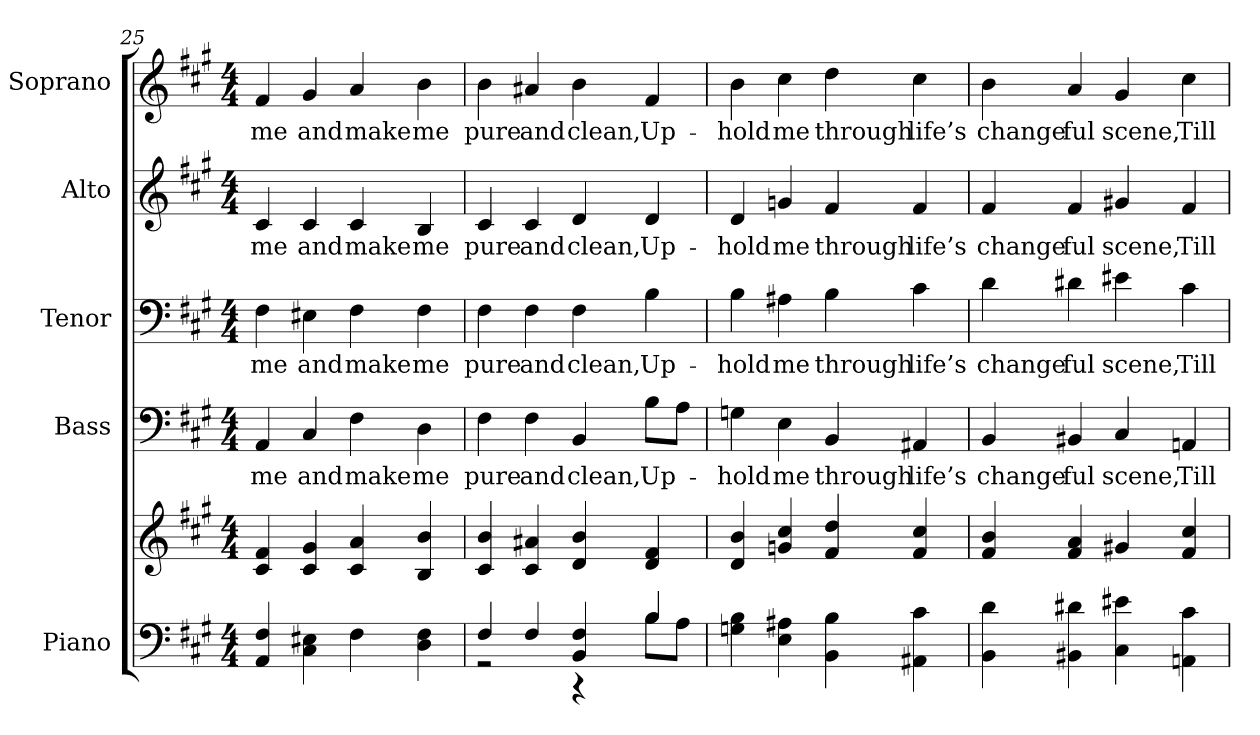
**kern	**kern	**kern	**text	**kern	**text	**kern	**text	**kern	**text
*part5	*part5	*part4	*part4	*part3	*part3	*part2	*part2	*part1	*part1
*staff6	*staff5	*staff4	*staff4	*staff3	*staff3	*staff2	*staff2	*staff1	*staff1
*I"Piano	*	*I"Bass	*	*I"Tenor	*	*I"Alto	*	*I"Soprano	*
*I'Pno.	*	*I'B.	*	*I'T.	*	*I'A.	*	*I'S.	*
*clefF4	*clefG2	*clefF4	*	*clefF4	*	*clefG2	*	*clefG2	*
*k[f#c#g#]	*k[f#c#g#]	*k[f#c#g#]	*	*k[f#c#g#]	*	*k[f#c#g#]	*	*k[f#c#g#]	*
*A:	*A:	*A:	*	*A:	*	*A:	*	*A:	*
*M4/4	*M4/4	*M4/4	*	*M4/4	*	*M4/4	*	*M4/4	*
=25	=25	=25	=25	=25	=25	=25	=25	=25	=25
!	!	!	!LO:LY:b:color=#000000	!	!	!	!	!	!
!	!	!	!	!	!LO:LY:b:color=#000000	!	!	!	!
!	!	!	!	!	!	!	!LO:LY:b:color=#000000	!	!
!	!	!	!	!	!	!	!	!	!LO:LY:b:color=#000000
4AAi/ 4F#i	4c#i/ 4f#i	4AAi/	me	4F#i\	me	4c#i/	me	4f#i/	me
!	!	!	!LO:LY:b:color=#000000	!	!	!	!	!	!
!	!	!	!	!	!LO:LY:b:color=#000000	!	!	!	!
!	!	!	!	!	!	!	!LO:LY:b:color=#000000	!	!
!	!	!	!	!	!	!	!	!	!LO:LY:b:color=#000000
4C#i\ 4E#Xi	4c#i/ 4g#i	4C#i/	and	4E#Xi\	and	4c#i/	and	4g#i/	and
!	!	!	!LO:LY:b:color=#000000	!	!	!	!	!	!
!	!	!	!	!	!LO:LY:b:color=#000000	!	!	!	!
!	!	!	!	!	!	!	!LO:LY:b:color=#000000	!	!
!	!	!	!	!	!	!	!	!	!LO:LY:b:color=#000000
4F#i\	4c#i/ 4ai	4F#i\	make	4F#i\	make	4c#i/	make	4ai/	make
!	!	!	!LO:LY:b:color=#000000	!	!	!	!	!	!
!	!	!	!	!	!LO:LY:b:color=#000000	!	!	!	!
!	!	!	!	!	!	!	!LO:LY:b:color=#000000	!	!
!	!	!	!	!	!	!	!	!	!LO:LY:b:color=#000000
4Di\ 4F#i	4Bi/ 4bi	4Di\	me	4F#i\	me	4Bi/	me	4bi\	me
!!LO:PB:g=z
=26	=26	=26	=26	=26	=26	=26	=26	=26	=26
*^	*	*	*	*	*	*	*	*	*
!	!	!	!	!LO:LY:b:color=#000000	!	!	!	!	!	!
!	!	!	!	!	!	!LO:LY:b:color=#000000	!	!	!	!
!	!	!	!	!	!	!	!	!LO:LY:b:color=#000000	!	!
!	!	!	!	!	!	!	!	!	!	!LO:LY:b:color=#000000
4F#i/	2r	4c#i/ 4bi	4F#i\	pure	4F#i\	pure	4c#i/	pure	4bi\	pure
!	!	!	!	!LO:LY:b:color=#000000	!	!	!	!	!	!
!	!	!	!	!	!	!LO:LY:b:color=#000000	!	!	!	!
!	!	!	!	!	!	!	!	!LO:LY:b:color=#000000	!	!
!	!	!	!	!	!	!	!	!	!	!LO:LY:b:color=#000000
4F#i/	.	4c#i/ 4a#Xi	4F#i\	and	4F#i\	and	4c#i/	and	4a#Xi/	and
!	!	!	!	!LO:LY:b:color=#000000	!	!	!	!	!	!
!	!	!	!	!	!	!LO:LY:b:color=#000000	!	!	!	!
!	!	!	!	!	!	!	!	!LO:LY:b:color=#000000	!	!
!	!	!	!	!	!	!	!	!	!	!LO:LY:b:color=#000000
4BBi/ 4F#i	4r	4di/ 4bi	4BBi/	clean,	4F#i\	clean,	4di/	clean,	4bi\	clean,
!	!	!	!	!LO:LY:b:color=#000000	!	!	!	!	!	!
!	!	!	!	!	!	!LO:LY:b:color=#000000	!	!	!	!
!	!	!	!	!	!	!	!	!LO:LY:b:color=#000000	!	!
!	!	!	!	!	!	!	!	!	!	!LO:LY:b:color=#000000
4Bi/	8Bi\L	4di/ 4f#i	8Bi\L	Up-	4Bi\	Up-	4di/	Up-	4f#i/	Up-
.	8Ai\J	.	8Ai\J	.	.	.	.	.	.	.
*v	*v	*	*	*	*	*	*	*	*	*
=27	=27	=27	=27	=27	=27	=27	=27	=27	=27
*^	*	*	*	*	*	*	*	*	*
!	!	!	!	!LO:LY:b:color=#000000	!	!	!	!	!	!
*v	*v	*	*	*	*	*	*	*	*	*
*^	*	*	*	*	*	*	*	*	*
!	!	!	!	!	!	!LO:LY:b:color=#000000	!	!	!	!
*v	*v	*	*	*	*	*	*	*	*	*
*^	*	*	*	*	*	*	*	*	*
!	!	!	!	!	!	!	!	!LO:LY:b:color=#000000	!	!
*v	*v	*	*	*	*	*	*	*	*	*
*^	*	*	*	*	*	*	*	*	*
!	!	!	!	!	!	!	!	!	!	!LO:LY:b:color=#000000
*v	*v	*	*	*	*	*	*	*	*	*
4Gni\ 4Bi	4di/ 4bi	4Gni\	-hold	4Bi\	-hold	4di/	-hold	4bi\	-hold
!	!	!	!LO:LY:b:color=#000000	!	!	!	!	!	!
!	!	!	!	!	!LO:LY:b:color=#000000	!	!	!	!
!	!	!	!	!	!	!	!LO:LY:b:color=#000000	!	!
!	!	!	!	!	!	!	!	!	!LO:LY:b:color=#000000
4Ei\ 4A#Xi	4gni/ 4cc#i	4Ei\	me	4A#Xi\	me	4gni/	me	4cc#i\	me
!	!	!	!LO:LY:b:color=#000000	!	!	!	!	!	!
!	!	!	!	!	!LO:LY:b:color=#000000	!	!	!	!
!	!	!	!	!	!	!	!LO:LY:b:color=#000000	!	!
!	!	!	!	!	!	!	!	!	!LO:LY:b:color=#000000
4BBi\ 4Bi	4f#i/ 4ddi	4BBi/	through	4Bi\	through	4f#i/	through	4ddi\	through
!	!	!	!LO:LY:b:color=#000000	!	!	!	!	!	!
!	!	!	!	!	!LO:LY:b:color=#000000	!	!	!	!
!	!	!	!	!	!	!	!LO:LY:b:color=#000000	!	!
!	!	!	!	!	!	!	!	!	!LO:LY:b:color=#000000
4AA#Xi\ 4c#i	4f#i/ 4cc#i	4AA#Xi/	life’s	4c#i\	life’s	4f#i/	life’s	4cc#i\	life’s
!!LO:PB:g=z
=28	=28	=28	=28	=28	=28	=28	=28	=28	=28
!	!	!	!LO:LY:b:color=#000000	!	!	!	!	!	!
!	!	!	!	!	!LO:LY:b:color=#000000	!	!	!	!
!	!	!	!	!	!	!	!LO:LY:b:color=#000000	!	!
!	!	!	!	!	!	!	!	!	!LO:LY:b:color=#000000
4BBi\ 4di	4f#i/ 4bi	4BBi/	change	4di\	change	4f#i/	change	4bi\	change
!	!	!	!LO:LY:b:color=#000000	!	!	!	!	!	!
!	!	!	!	!	!LO:LY:b:color=#000000	!	!	!	!
!	!	!	!	!	!	!	!LO:LY:b:color=#000000	!	!
!	!	!	!	!	!	!	!	!	!LO:LY:b:color=#000000
4BB#Xi\ 4d#Xi	4f#i/ 4ai	4BB#Xi/	ful	4d#Xi\	ful	4f#i/	ful	4ai/	ful
!	!	!	!LO:LY:b:color=#000000	!	!	!	!	!	!
!	!	!	!	!	!LO:LY:b:color=#000000	!	!	!	!
!	!	!	!	!	!	!	!LO:LY:b:color=#000000	!	!
!	!	!	!	!	!	!	!	!	!LO:LY:b:color=#000000
4C#i\ 4e#Xi	4g#Xi/	4C#i/	scene,	4e#Xi\	scene,	4g#Xi/	scene,	4g#i/	scene,
!	!	!	!LO:LY:b:color=#000000	!	!	!	!	!	!
!	!	!	!	!	!LO:LY:b:color=#000000	!	!	!	!
!	!	!	!	!	!	!	!LO:LY:b:color=#000000	!	!
!	!	!	!	!	!	!	!	!	!LO:LY:b:color=#000000
4AAni\ 4c#i	4f#i/ 4cc#i	4AAni/	Till	4c#i\	Till	4f#i/	Till	4cc#i\	Till
=	=	=	=	=	=	=	=	=	=
*-	*-	*-	*-	*-	*-	*-	*-	*-	*-
